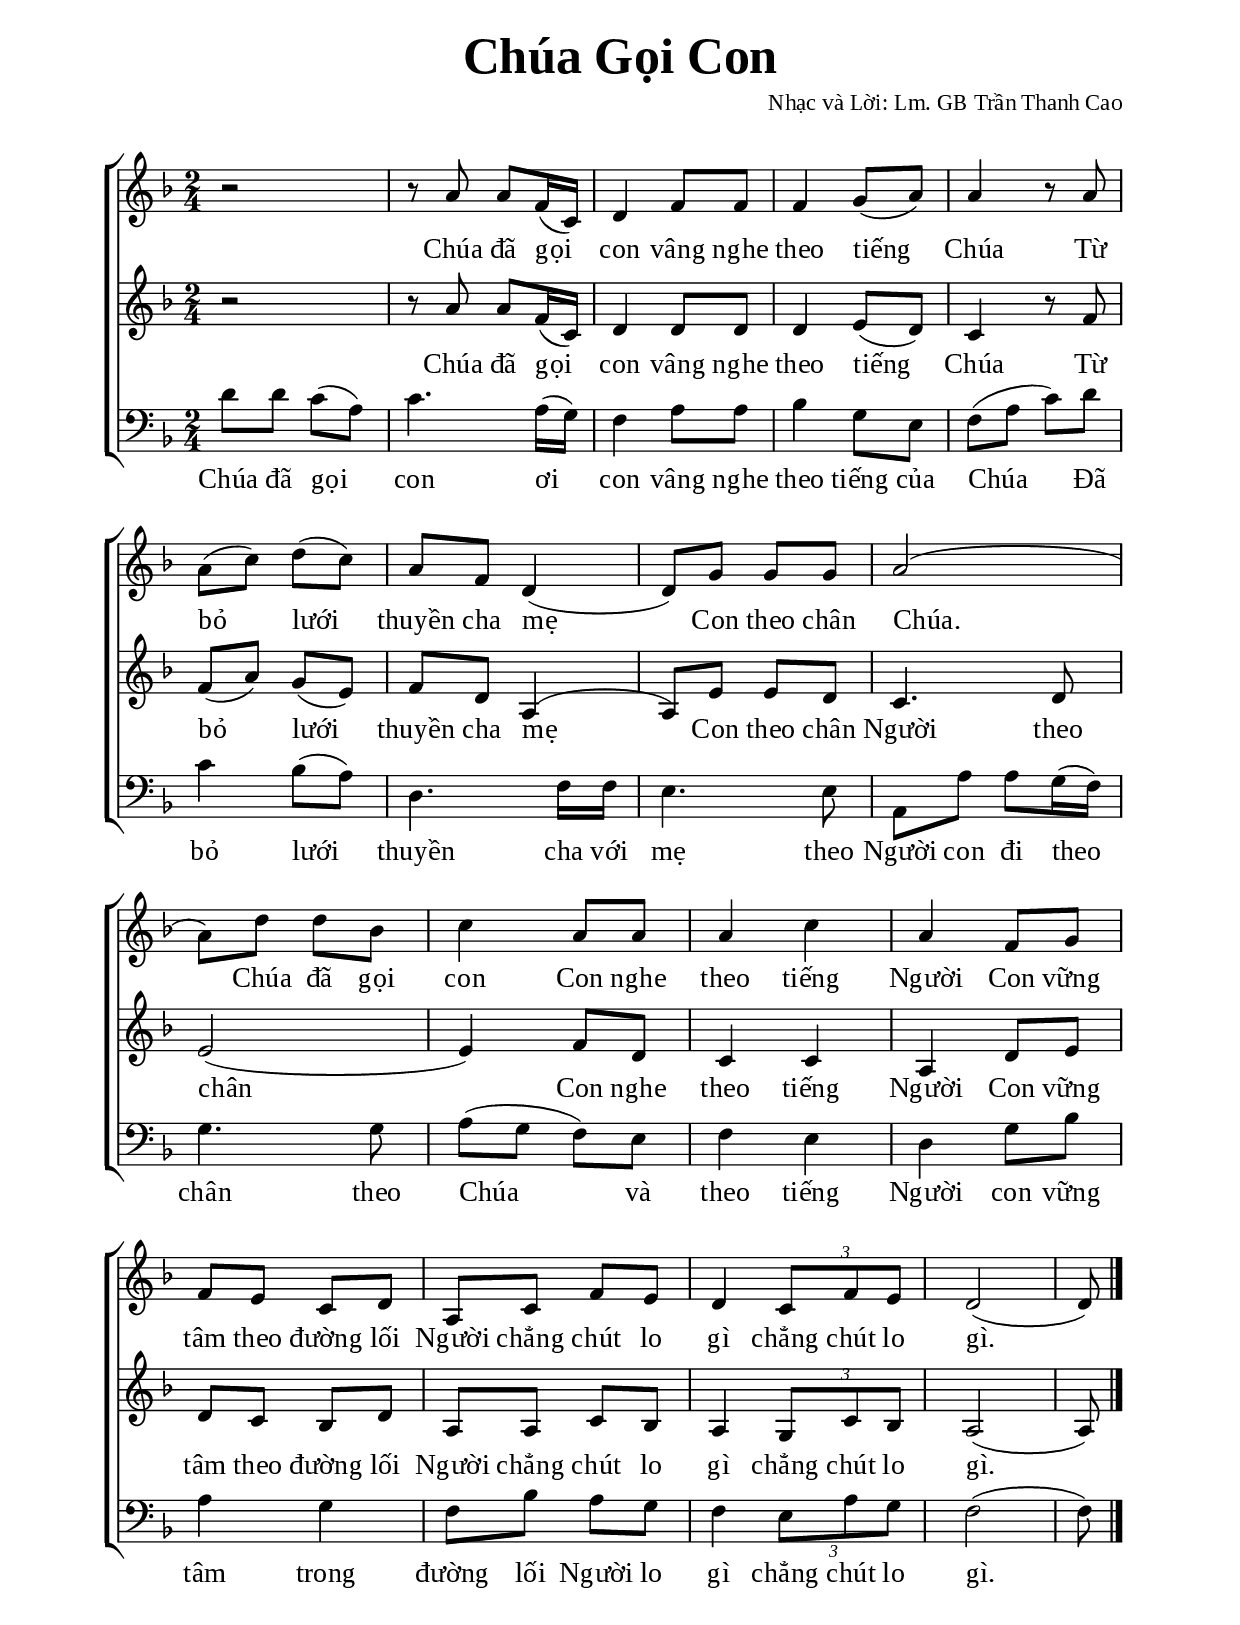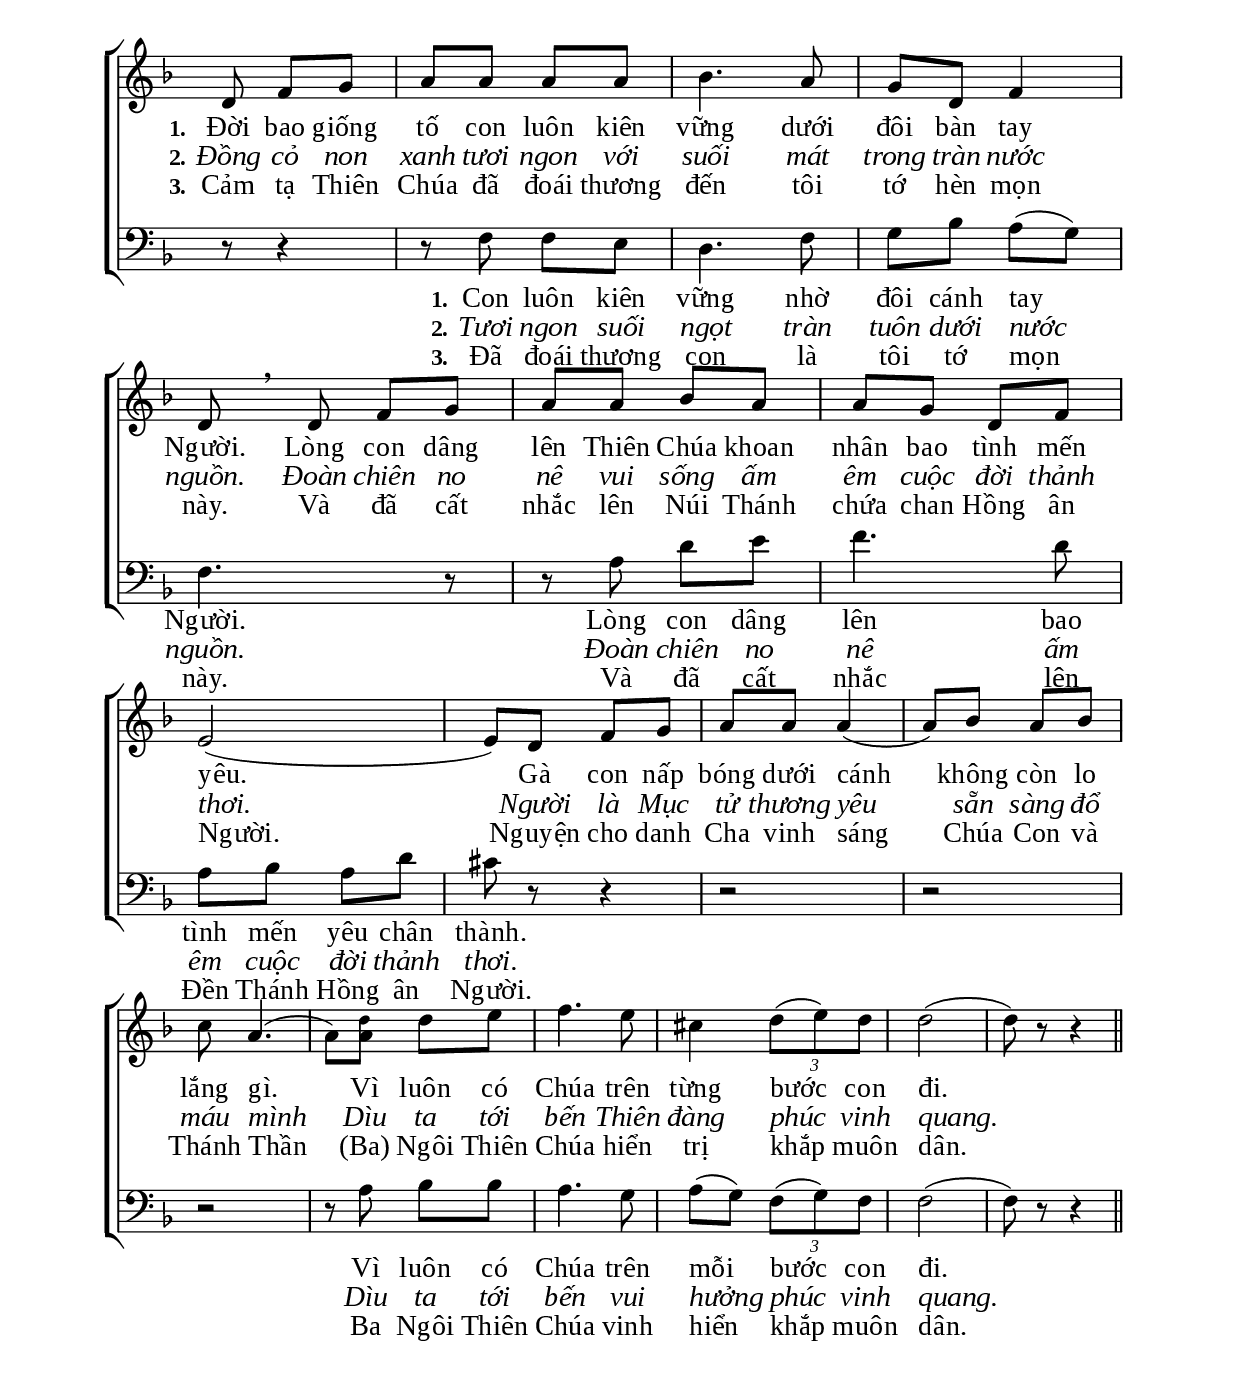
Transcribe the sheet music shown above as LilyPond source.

% Cài đặt chung
\version "2.22.1"
\include "english.ly"

\header {
  title = \markup { \fontsize #3 "Chúa Gọi Con" }
  composer = "Nhạc và Lời: Lm. GB Trần Thanh Cao"
  arranger = " "
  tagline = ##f
}

% Nhạc điệp khúc
nhacDiepKhucSop = \relative c'' {
  r2 |
  r8 a a f16 _(c) |
  d4 f8 f |
  f4 g8 (a) |
  a4 r8 a |
  a (c) d (c) |
  a f d4 ( |
  d8) g g g |
  a2 ( |
  a8) d d bf |
  c4 a8 a |
  a4 c |
  a f8 g |
  f e c d |
  a c f e |
  d4 \tuplet 3/2 { c8 f e } |
  d2 ( |
  d8) \bar "|."
}

nhacDiepKhucAlto = \relative c'' {
  r2 |
  r8 a a f16 _(c) |
  d4 d8 d |
  d4 e8 (d) 
  c4 r8 f |
  f (a) g (e) |
  f d a4 ^( |
  a8) e' e d |
  c4. d8 |
  e2 ( |
  e4) f8 d |
  c4 c |
  a d8 e |
  d c bf d |
  a a c bf |
  a4 \tuplet 3/2 { g8 c bf } |
  a2 ( |
  a8)
}

nhacDiepKhucBas = \relative c' {
  d8 d c (a) |
  c4. a16 (g) |
  f4 a8 a |
  bf4 g8 e |
  f (a c) d |
  c4 bf8 (a) |
  d,4. f16 f |
  e4. e8 |
  a, a' a g16 (f) |
  g4. g8 |
  a (g f) e |
  f4 e |
  d g8 bf |
  a4 g |
  f8 bf a g |
  f4 \tuplet 3/2 { e8 a g } |
  f2 ( |
  f8)
}

% Nhạc phiên khúc
nhacPhienKhucSop = \relative c' {
  \partial 4. d8 f g |
  a a a a |
  bf4. a8 |
  g d f4 |
  d8 \breathe d f g |
  a a bf a |
  a g d f |
  e2 ( |
  e8) d f g |
  a a a4 ( |
  a8) bf a bf |
  c a4. ( |
  a8) <a \tweak font-size #-2 d>8 d e |
  f4. e8 |
  cs4 \tuplet 3/2 { d8 (e) d } |
  d2 ( |
  d8) r r4 \bar "||"
}

nhacPhienKhucBas = \relative c {
  \partial 4. r8 r4 |
  r8 f8 f e |
  d4. f8 |
  g bf a (g) |
  f4. r8 |
  r a d e |
  f4. d8 |
  a bf a d |
  cs r r4 |
  r2 |
  r2 |
  r2 |
  r8 a bf bf |
  a4. g8 |
  a (g) \tuplet 3/2 { f (g) f } |
  f2 ( |
  f8) r r4
}

% Lời điệp khúc
loiDiepKhucSop = \lyricmode {
  Chúa đã gọi con vâng nghe theo tiếng Chúa
  Từ bỏ lưới thuyền cha mẹ
  Con theo chân Chúa.
  Chúa đã gọi con
  Con nghe theo tiếng Người
  Con vững tâm theo đường lối Người
  chẳng chút lo gì
  chẳng chút lo gì.
}

loiDiepKhucAlto = \lyricmode {
  Chúa đã gọi con vâng nghe theo tiếng Chúa
  Từ bỏ lưới thuyền cha mẹ
  Con theo chân Người theo chân
  Con nghe theo tiếng Người
  Con vững tâm theo đường lối Người
  chẳng chút lo gì
  chẳng chút lo gì.
}

loiDiepKhucBas = \lyricmode {
  Chúa đã gọi con ơi con
  vâng nghe theo tiếng của Chúa
  Đã bỏ lưới thuyền cha với mẹ
  theo Người con đi theo chân theo Chúa
  và theo tiếng Người
  con vững tâm trong đường lối Người lo gì
  chẳng chút lo gì.
}

% Lời phiên khúc
loiPhienKhucMotSop = \lyricmode {
  \set stanza = #"1."
  Đời bao giống tố con luôn kiên vững dưới đôi bàn tay Người.
  Lòng con dâng lên Thiên Chúa khoan nhân
  bao tình mến yêu.
  Gà con nấp bóng dưới cánh
  không còn lo lắng gì.
  Vì luôn có Chúa trên từng bước con đi.
}

loiPhienKhucMotBas = \lyricmode {
  \set stanza = #"1."
  Con luôn kiên vững nhờ đôi cánh tay Người.
  Lòng con dâng lên bao tình mến yêu chân thành.
  Vì luôn có Chúa trên mỗi bước con đi.
}

loiPhienKhucHaiSop = \lyricmode {
  \override Lyrics.LyricText.font-shape = #'italic
  \set stanza = #"2."
  Đồng cỏ non xanh tươi ngon với suối mát trong tràn nước nguồn.
  Đoàn chiên no nê vui sống ấm êm cuộc đời thảnh thơi.
  Người là Mục tử thương yêu sẵn sàng đổ máu mình
  Dìu ta tới bến Thiên đàng phúc vinh quang.
}

loiPhienKhucHaiBas = \lyricmode {
  \override Lyrics.LyricText.font-shape = #'italic
  \set stanza = #"2."
  Tươi ngon suối ngọt tràn tuôn dưới nước nguồn.
  Đoàn chiên no nê ấm êm cuộc đời thảnh thơi.
  Dìu ta tới bến vui hưởng phúc vinh quang.
}

loiPhienKhucBaSop = \lyricmode {
  \set stanza = #"3."
  Cảm tạ Thiên Chúa đã đoái thương đến tôi tớ hèn mọn này.
  Và đã cất nhắc lên Núi Thánh chứa chan Hồng ân Người.
  Nguyện cho danh Cha vinh sáng Chúa Con và Thánh Thần
  (Ba) Ngôi Thiên Chúa hiển trị khắp muôn dân.
}

loiPhienKhucBaBas = \lyricmode {
  \set stanza = #"3."
  Đã đoái thương con là tôi tớ mọn này.
  Và đã cất nhắc lên Đền Thánh Hồng ân Người.
  Ba Ngôi Thiên Chúa vinh hiển khắp muôn dân.
}

% Dàn trang
\paper {
  #(set-paper-size "a4")
  top-margin = 16\mm
  bottom-margin = 15\mm
  left-margin = 20\mm
  right-margin = 20\mm
  indent = #0
  #(define fonts
    (make-pango-font-tree
      "Liberation Serif"
      "Liberation Serif"
      "Liberation Serif"
      (/ 20 20)))
  page-count = #2
  print-page-number = #f
  system-system-spacing = #'((basic-distance . 13))
  score-system-spacing = #'((basic-distance . 13))
}

\score {
  \new ChoirStaff <<
    \new Staff \with {
        %\magnifyStaff #(magstep +1)
      }
      <<
        \clef "treble"
        \new Voice = beSop {
          \key f \major \time 2/4 \nhacDiepKhucSop
        }
        \new Lyrics \lyricsto beSop \loiDiepKhucSop
    >>
    \new Staff \with {
        %\magnifyStaff #(magstep +1)
      }
      <<
        \new Voice = beAlto {
          \key f \major \time 2/4 \nhacDiepKhucAlto
        }
        \new Lyrics \lyricsto beAlto \loiDiepKhucAlto
    >>
    \new Staff \with {
        %\magnifyStaff #(magstep +1)
      }
      <<
        \clef "bass"
        \new Voice = beBas {
          \key f \major \time 2/4 \nhacDiepKhucBas
        }
        \new Lyrics \lyricsto beBas \loiDiepKhucBas
    >>
  >>
  \layout {
    \override Lyrics.LyricText.font-size = #+2
    \override Lyrics.LyricSpace.minimum-distance = #0.6
    \override Score.BarNumber.break-visibility = ##(#f #f #f)
    \override Score.SpacingSpanner.uniform-stretching = ##t
    \override Score.NonMusicalPaperColumn.page-break-permission = ##f
  }
}

\score {
  \new ChoirStaff <<
    \new Staff \with {
        \consists "Merge_rests_engraver"
        %\magnifyStaff #(magstep +1)
      }
      <<
        \clef "treble"
        \new Voice = beSop {
          \key f \major \time 2/4 \nhacPhienKhucSop
        }
        \new Lyrics \lyricsto beSop \loiPhienKhucMotSop
        \new Lyrics \lyricsto beSop \loiPhienKhucHaiSop
        \new Lyrics \lyricsto beSop \loiPhienKhucBaSop
    >>
    \new Staff \with {
        \consists "Merge_rests_engraver"
        %\magnifyStaff #(magstep +1)
      }
      <<
        \clef "bass"
        \new Voice = beBas {
          \key f \major \time 2/4 \nhacPhienKhucBas
        }
        \new Lyrics \lyricsto beBas \loiPhienKhucMotBas
        \new Lyrics \lyricsto beBas \loiPhienKhucHaiBas
        \new Lyrics \lyricsto beBas \loiPhienKhucBaBas
    >>
  >>
  \layout {
    \override Staff.TimeSignature.transparent = ##t
    \override Lyrics.LyricText.font-size = #+2
    \override Lyrics.LyricSpace.minimum-distance = #0.6
    \override Score.BarNumber.break-visibility = ##(#f #f #f)
    \override Score.SpacingSpanner.uniform-stretching = ##t
    \override Score.NonMusicalPaperColumn.page-break-permission = ##f
  }
}
